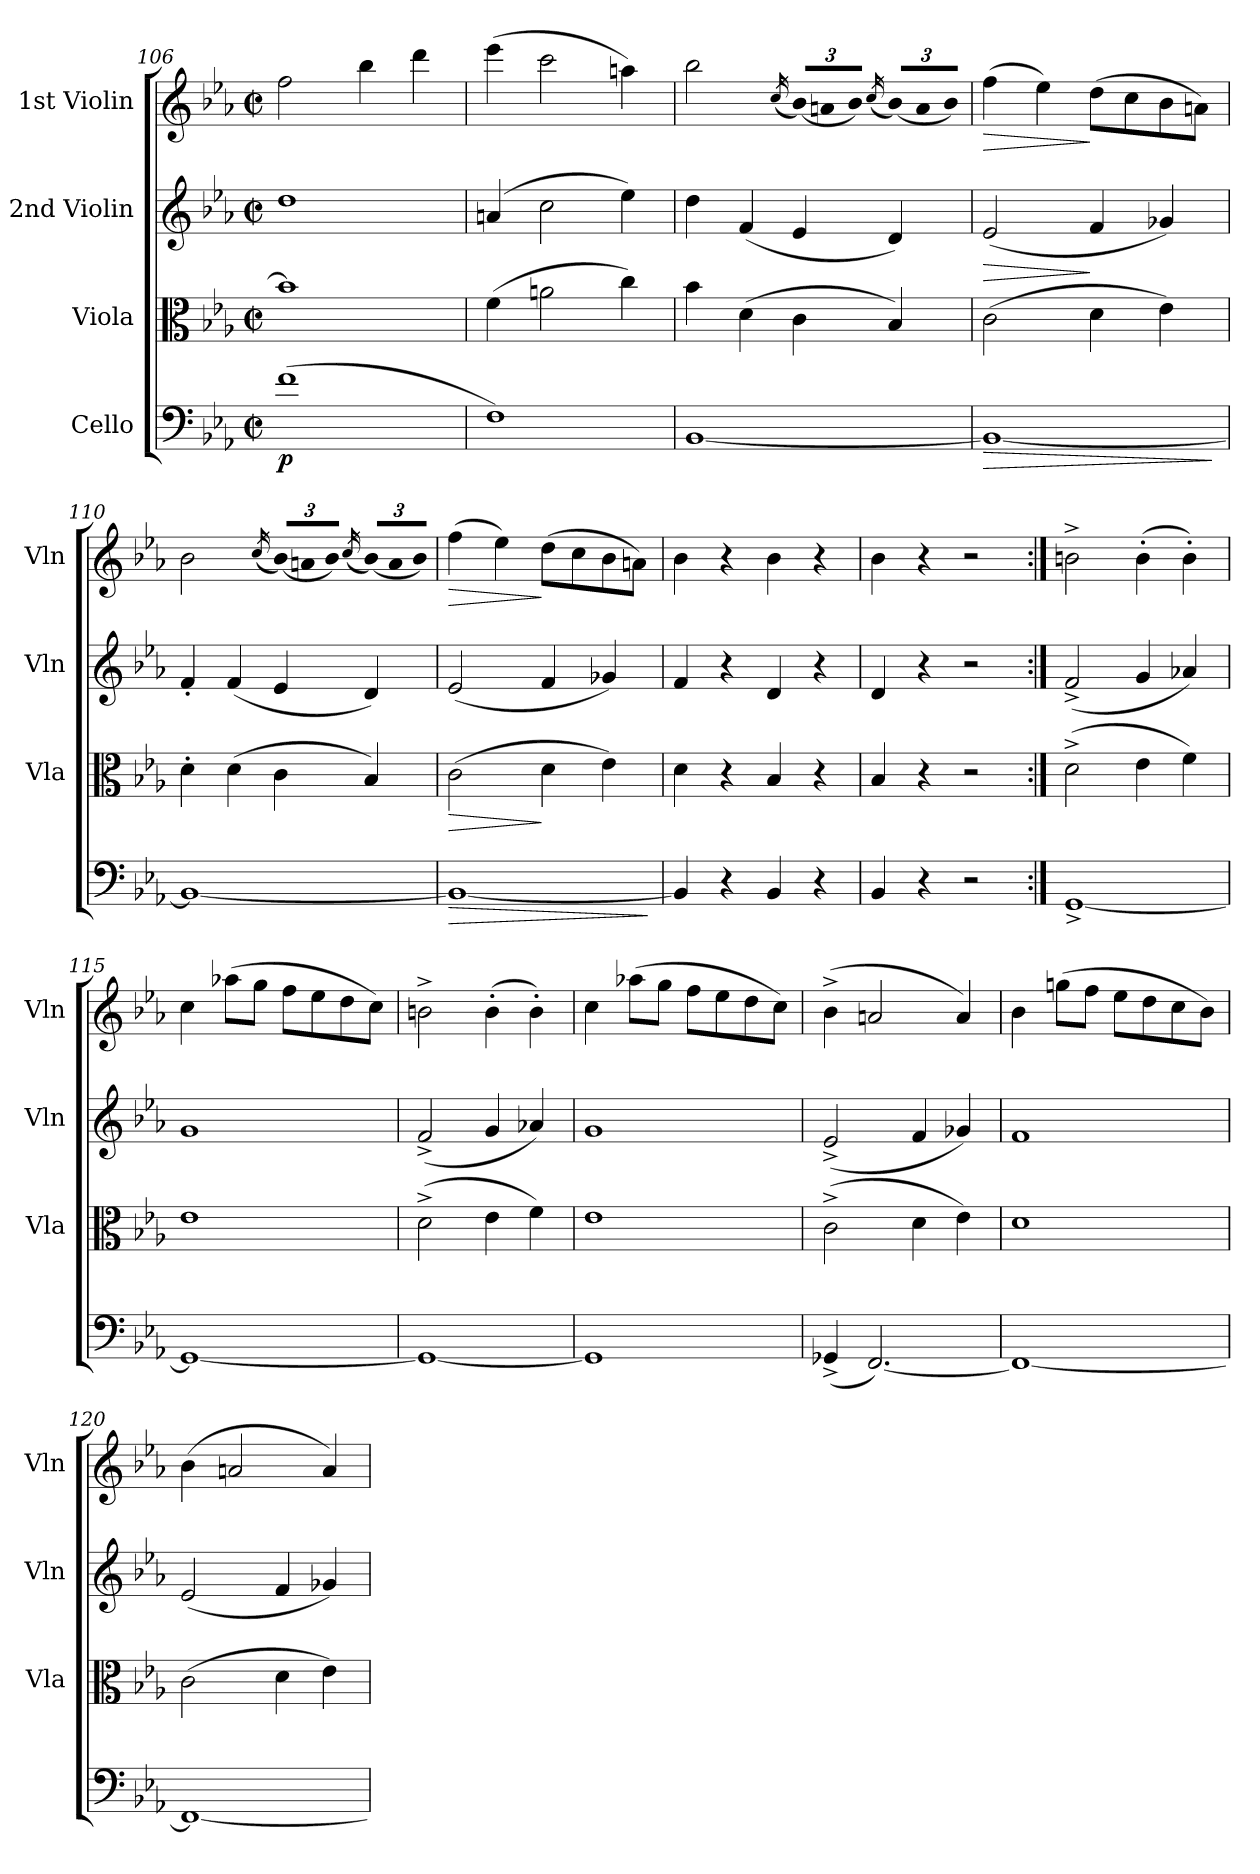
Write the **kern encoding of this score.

**kern	**dynam	**kern	**dynam	**kern	**kern	**dynam
*part4	*part4	*part3	*part3	*part2	*part1	*part1
*staff4	*staff4	*staff3	*staff3	*staff2	*staff1	*staff1
*I"Cello	*	*I"Viola	*	*I"2nd Violin	*I"1st Violin	*
*	*	*I'Vla	*	*I'Vln	*I'Vln	*
*clefF4	*	*clefC3	*	*clefG2	*clefG2	*
*k[b-e-a-]	*	*k[b-e-a-]	*	*k[b-e-a-]	*k[b-e-a-]	*
*E-:	*	*E-:	*	*E-:	*E-:	*
*M2/2	*	*M2/2	*	*M2/2	*M2/2	*
*met(c|)	*	*met(c|)	*	*met(c|)	*met(c|)	*
=106	=106	=106	=106	=106	=106	=106
!	!LO:DY:b	!	!	!	!	!
(1f	p	1b-]	.	1dd	2ff\	.
.	.	.	.	.	4bb-\	.
.	.	.	.	.	4ddd\	.
=107	=107	=107	=107	=107	=107	=107
1F)	.	(4f\	.	(4an/	(4eee-\	.
.	.	2an\	.	2cc\	2ccc\	.
.	.	4cc\)	.	4ee-\)	4aan\)	.
=108	=108	=108	=108	=108	=108	=108
[1BB-	.	4b-\	.	4dd\	2bb-\	.
.	.	(4d\	.	(4f/	.	.
.	.	.	.	.	(16qcc/	.
!	!	!	!	!	!LO:N:vis=8	!
.	.	4c\	.	4e-/	(12b-/L)	.
!	!	!	!	!	!LO:N:vis=8	!
.	.	.	.	.	12an/	.
!	!	!	!	!	!LO:N:vis=8	!
.	.	.	.	.	12b-/J)	.
.	.	.	.	.	(16qcc/	.
!	!	!	!	!	!LO:N:vis=8	!
.	.	4B-/)	.	4d/)	(12b-/L)	.
!	!	!	!	!	!LO:N:vis=8	!
.	.	.	.	.	12a/	.
!	!	!	!	!	!LO:N:vis=8	!
.	.	.	.	.	12b-/J)	.
=109	=109	=109	=109	=109	=109	=109
!	!LO:HP:b	!	!LO:HP:a	!	!	!LO:HP:b
1BB-_	>	(2c\	>	(2e-/	(4ff\	>
.	.	.	.	.	4ee-\)	.
.	.	4d\	]	4f/	(8dd\L	]
.	.	.	.	.	8cc\	.
.	.	4e-\)	.	4g-X/)	8b-\	.
.	.	.	.	.	8an\J)	.
.	]	.	.	.	.	.
!!LO:LB:g=z
=110	=110	=110	=110	=110	=110	=110
1BB-_	.	4d'\	.	4f'/	2b-\	.
.	.	(4d\	.	(4f/	.	.
.	.	.	.	.	(16qcc/	.
!	!	!	!	!	!LO:N:vis=8	!
.	.	4c\	.	4e-/	(12b-/L)	.
!	!	!	!	!	!LO:N:vis=8	!
.	.	.	.	.	12an/	.
!	!	!	!	!	!LO:N:vis=8	!
.	.	.	.	.	12b-/J)	.
.	.	.	.	.	(16qcc/	.
!	!	!	!	!	!LO:N:vis=8	!
.	.	4B-/)	.	4d/)	(12b-/L)	.
!	!	!	!	!	!LO:N:vis=8	!
.	.	.	.	.	12a/	.
!	!	!	!	!	!LO:N:vis=8	!
.	.	.	.	.	12b-/J)	.
=111	=111	=111	=111	=111	=111	=111
!	!LO:HP:b	!	!LO:HP:b	!	!	!LO:HP:b
1BB-_	>	(2c\	>	(2e-/	(4ff\	>
.	.	.	.	.	4ee-\)	.
.	.	4d\	]	4f/	(8dd\L	]
.	.	.	.	.	8cc\	.
.	.	4e-\)	.	4g-X/)	8b-\	.
.	.	.	.	.	8an\J)	.
.	]	.	.	.	.	.
=112	=112	=112	=112	=112	=112	=112
4BB-/]	.	4d\	.	4f/	4b-\	.
4r	.	4r	.	4r	4r	.
4BB-/	.	4B-/	.	4d/	4b-\	.
4r	.	4r	.	4r	4r	.
=113	=113	=113	=113	=113	=113	=113
4BB-/	.	4B-/	.	4d/	4b-\	.
4r	.	4r	.	4r	4r	.
2r	.	2r	.	2r	2r	.
=114:|!	=114:|!	=114:|!	=114:|!	=114:|!	=114:|!	=114:|!
[1GG^	.	(2d^\	.	(2f^/	2bn^\	.
.	.	4e-\	.	4g/	(4b'\	.
.	.	4f\)	.	4a-X/)	4b'\)	.
=115	=115	=115	=115	=115	=115	=115
1GG_	.	1e-	.	1g	4cc\	.
.	.	.	.	.	(8aa-X\L	.
.	.	.	.	.	8gg\J	.
.	.	.	.	.	8ff\L	.
.	.	.	.	.	8ee-\	.
.	.	.	.	.	8dd\	.
.	.	.	.	.	8cc\J)	.
=116	=116	=116	=116	=116	=116	=116
1GG_	.	(2d^\	.	(2f^/	2bn^\	.
.	.	4e-\	.	4g/	(4b'\	.
.	.	4f\)	.	4a-X/)	4b'\)	.
=117	=117	=117	=117	=117	=117	=117
1GG]	.	1e-	.	1g	4cc\	.
.	.	.	.	.	(8aa-X\L	.
.	.	.	.	.	8gg\J	.
.	.	.	.	.	8ff\L	.
.	.	.	.	.	8ee-\	.
.	.	.	.	.	8dd\	.
.	.	.	.	.	8cc\J)	.
=118	=118	=118	=118	=118	=118	=118
(4GG-X^/	.	(2c^\	.	(2e-^/	(4b-^\	.
[2.FF/)	.	.	.	.	2an/	.
.	.	4d\	.	4f/	.	.
.	.	4e-\)	.	4g-X/)	4a/)	.
=119	=119	=119	=119	=119	=119	=119
1FF_	.	1d	.	1f	4b-\	.
.	.	.	.	.	(8ggn\L	.
.	.	.	.	.	8ff\J	.
.	.	.	.	.	8ee-\L	.
.	.	.	.	.	8dd\	.
.	.	.	.	.	8cc\	.
.	.	.	.	.	8b-\J)	.
!!LO:LB:g=z
=120	=120	=120	=120	=120	=120	=120
1FF_	.	(2c\	.	(2e-/	(4b-\	.
.	.	.	.	.	2an/	.
.	.	4d\	.	4f/	.	.
.	.	4e-\)	.	4g-X/)	4a/)	.
=	=	=	=	=	=	=
*-	*-	*-	*-	*-	*-	*-
